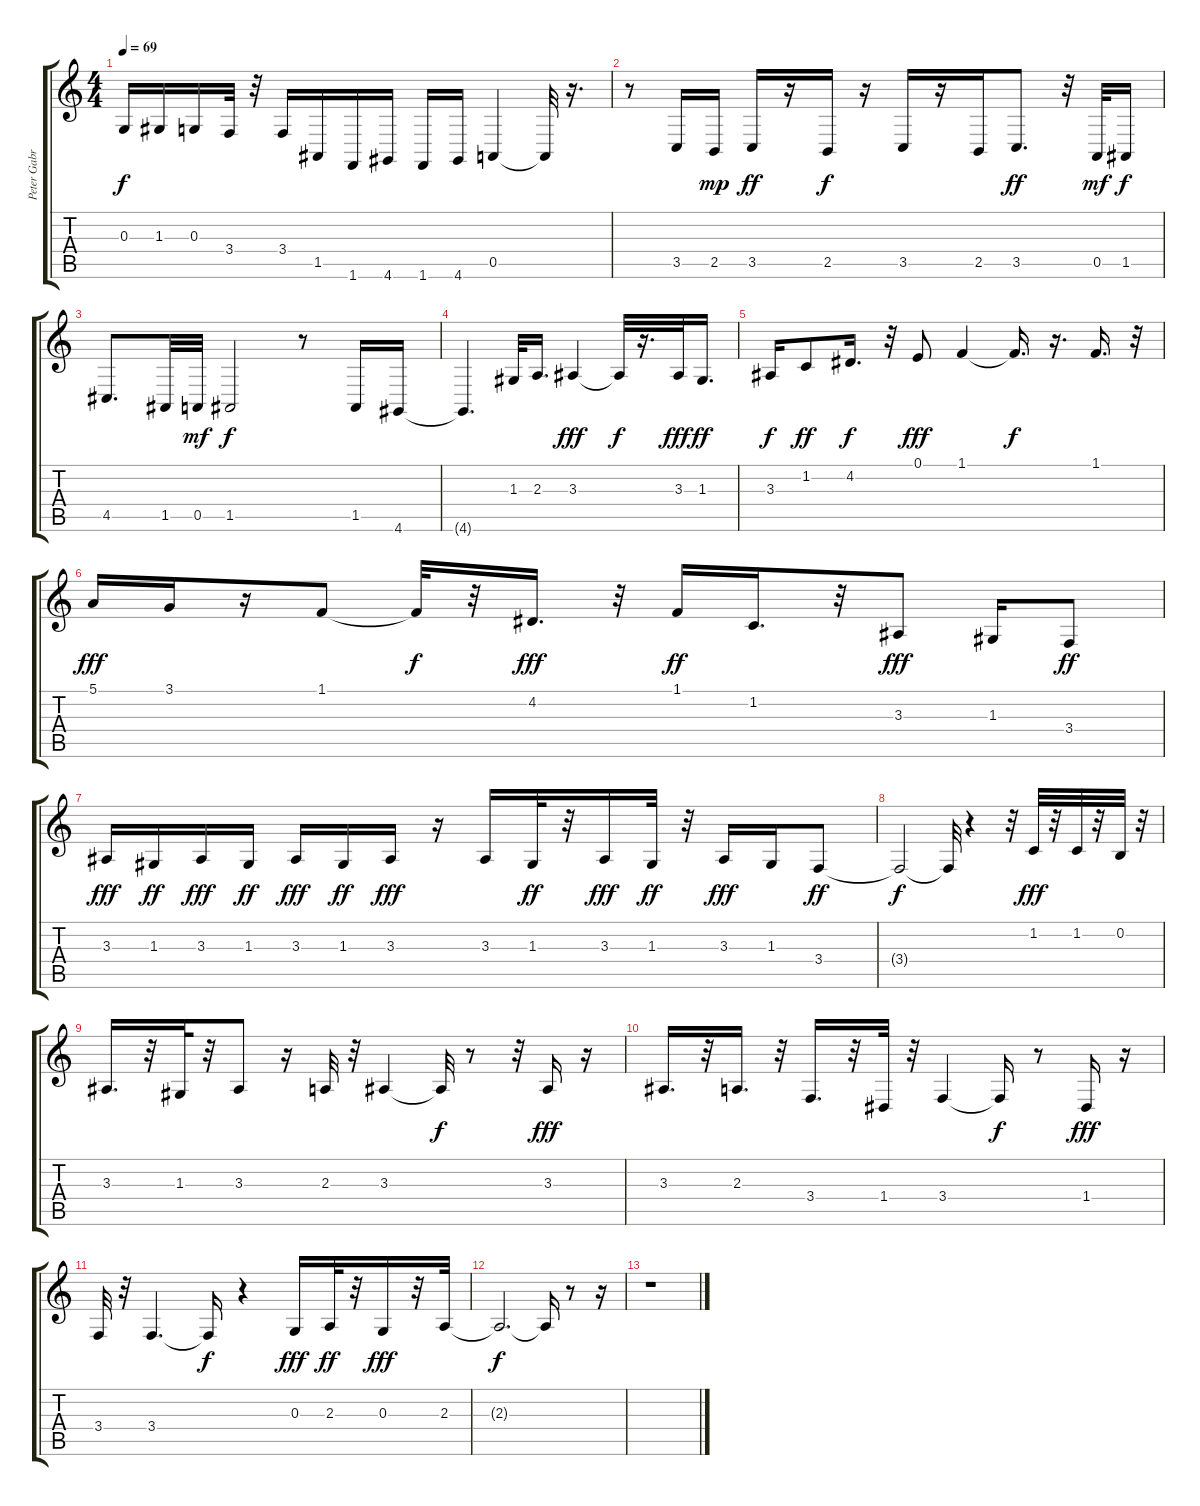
\track ("Peter Gabriel" "Peter Gabr") {instrument oboe}
\staff {score tabs}
\tuning (E4 B3 G3 D3 A2 E2) {hide}
\ts (4 4)
\tempo 69
\clef g2
\ks c
0.3.16{dy f} 1.3.16 0.3.16 3.4.32 r.32 3.4.16 1.5.16 1.6.16 4.6.16 1.6.16 4.6.16 0.5.4 0.5{t}.32 r.16{d} |
r.8 3.5.16 2.5.16{dy mp} 3.5.16{dy ff} r.16 2.5.16{dy f} r.16 3.5.16 r.16 2.5.16 3.5.8{d dy ff} r.32 0.5.32{dy mf} 1.5.16{dy f} |
4.5.8{d} 1.5.32 0.5.32{dy mf} 1.5.2{dy f} r.8 1.5.16 4.6.16 |
4.6{t}.4{d} 1.3.32 2.3.16{d} 3.3.4{dy fff} 3.3{t}.32{dy f} r.16{d} 3.3.32{dy fff} 1.3.16{d dy ff} |
3.3.16{dy f} 1.2.8{dy ff} 4.2.16{d dy f} r.32 0.1.8{dy fff} 1.1.4 1.1{t}.16{d dy f} r.16{d} 1.1.16{d} r.32 |
5.1.16{dy fff} 3.1.16 r.16 1.1.8 1.1{t}.32{dy f} r.32 4.2.16{d dy fff} r.32 1.1.16{dy ff} 1.2.16{d} r.32 3.3.8{dy fff} 1.3.16 3.4.8{dy ff} |
3.3.16{dy fff} 1.3.16{dy ff} 3.3.16{dy fff} 1.3.16{dy ff} 3.3.16{dy fff} 1.3.16{dy ff} 3.3.16{dy fff} r.16 3.3.16 1.3.32{dy ff} r.32 3.3.16{dy fff} 1.3.32{dy ff} r.32 3.3.16{dy fff} 1.3.16 3.4.8{dy ff} |
3.4{t}.2{dy f} 3.4{t}.32 r.4 r.32 1.2.32{dy fff} r.32 1.2.32 r.32 0.2.32 r.32 |
3.3.16{d} r.32 1.3.32 r.32 3.3.8 r.16 2.3.32 r.32 3.3.4 3.3{t}.32{dy f} r.8 r.32 3.3.16{dy fff} r.16 |
3.3.16{d} r.32 2.3.16{d} r.32 3.4.16{d} r.32 1.4.32 r.32 3.4.4 3.4{t}.16{dy f} r.8 1.4.16{dy fff} r.16 |
3.4.32 r.32 3.4.4{d} 3.4{t}.16{dy f} r.4 0.3.16{dy fff} 2.3.32{dy ff} r.32 0.3.16{dy fff} r.32 2.3.32 |
2.3{t}.2{d dy f} 2.3{t}.16 r.8 r.16 |
r.1
